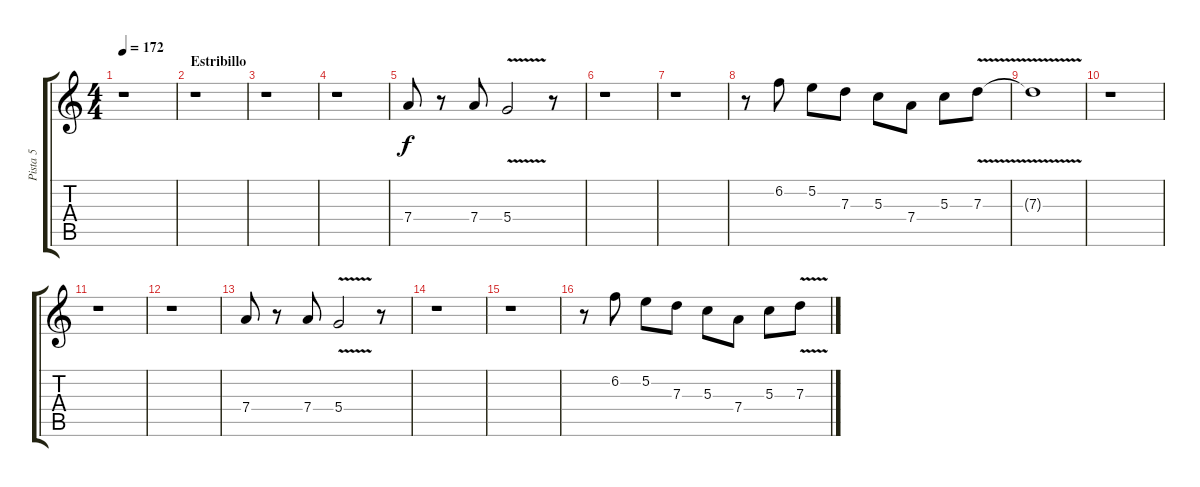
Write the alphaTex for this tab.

\track ("Pista 5" "Pista 5") {instrument distortionguitar}
\staff {score tabs}
\tuning (E4 B3 G3 D3 A2 E2) {hide}
\ts (4 4)
\tempo 172
\clef g2
\ks c
r.1{dy f} |
\section ("" "Estribillo")
r.1 |
r.1 |
r.1 |
7.4.8 r.8 7.4.8 5.4{v}.2 r.8 |
r.1 |
r.1 |
r.8 6.2.8 5.2.8 7.3.8 5.3.8 7.4.8 5.3.8 7.3{v}.8 |
7.3{t}.1 |
r.1 |
r.1 |
r.1 |
7.4.8 r.8 7.4.8 5.4{v}.2 r.8 |
r.1 |
r.1 |
r.8 6.2.8 5.2.8 7.3.8 5.3.8 7.4.8 5.3.8 7.3{v}.8
